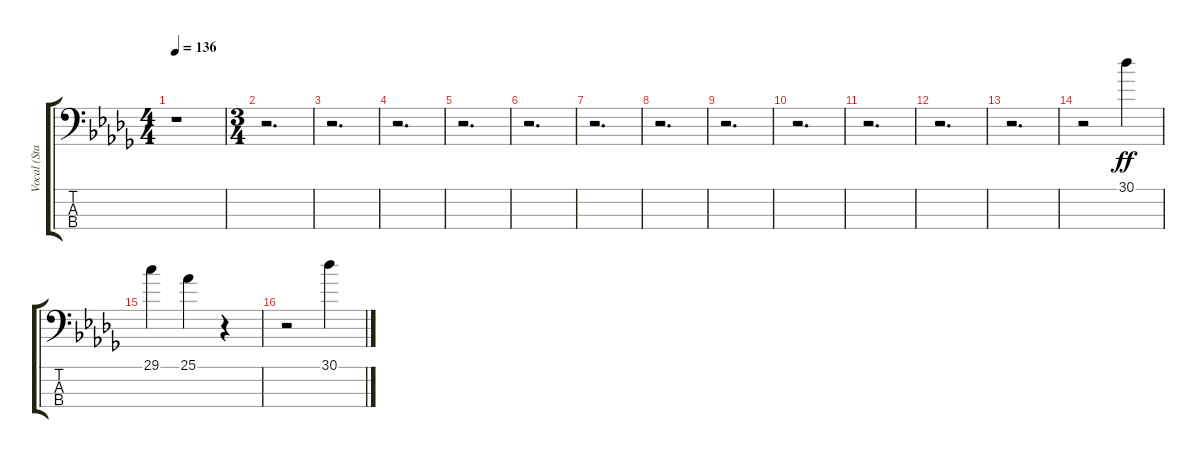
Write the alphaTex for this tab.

\track ("Vocal (Staff 2)" "Vocal (Sta") {instrument lead2sawtooth}
\staff {score tabs}
\tuning (G2 D2 A1 E1) {hide}
\ts (4 4)
\tempo 136
\clef f4
\ks db
r.1{dy ff} |
\ts (3 4)
r.2{d} |
r.2{d} |
r.2{d} |
r.2{d} |
r.2{d} |
r.2{d} |
r.2{d} |
r.2{d} |
r.2{d} |
r.2{d} |
r.2{d} |
r.2{d} |
r.2 30.1.4 |
29.1.4 25.1.4 r.4 |
r.2 30.1.4
